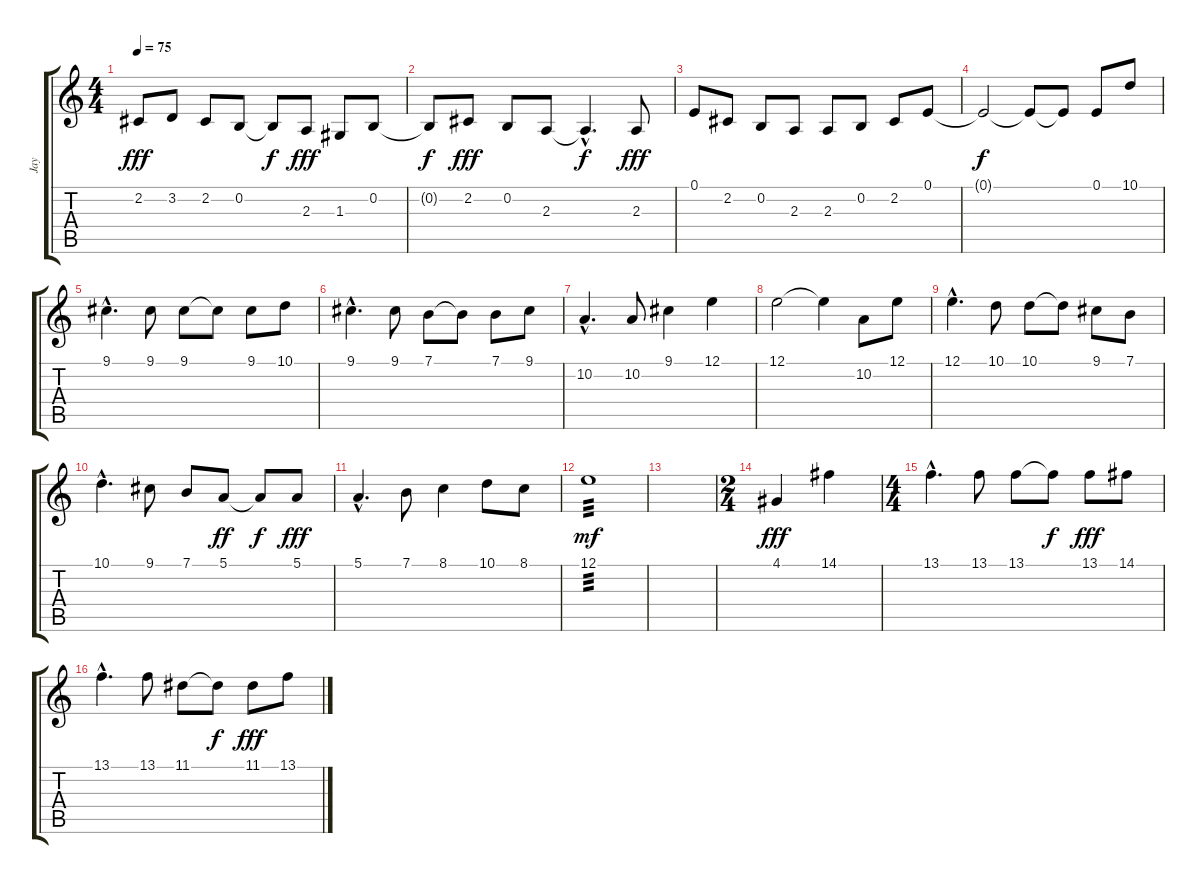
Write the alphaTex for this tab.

\track ("Jay" "Jay") {instrument vibraphone}
\staff {score tabs}
\tuning (E4 B3 G3 D3 A2 E2) {hide}
\ts (4 4)
\tempo 75
\clef g2
\ks c
2.2.8{dy fff} 3.2.8 2.2.8 0.2.8 0.2{t}.8{dy f} 2.3.8{dy fff} 1.3.8 0.2.8 |
0.2{t}.8{dy f} 2.2.8{dy fff} 0.2.8 2.3.8 2.3{hac t}.4{d dy f} 2.3.8{dy fff} |
0.1.8 2.2.8 0.2.8 2.3.8 2.3.8 0.2.8 2.2.8 0.1.8 |
0.1{t}.2{dy f} 0.1{t}.8 0.1{t}.8 0.1.8 10.1.8 |
9.1{hac}.4{d} 9.1.8 9.1.8 9.1{t}.8 9.1.8 10.1.8 |
9.1{hac}.4{d} 9.1.8 7.1.8 7.1{t}.8 7.1.8 9.1.8 |
10.2{hac}.4{d} 10.2.8 9.1.4 12.1.4 |
12.1.2 12.1{t}.4 10.2.8 12.1.8 |
12.1{hac}.4{d} 10.1.8 10.1.8 10.1{t}.8 9.1.8 7.1.8 |
10.1{hac}.4{d} 9.1.8 7.1.8 5.1.8{dy ff} 5.1{t}.8{dy f} 5.1.8{dy fff} |
5.1{hac}.4{d} 7.1.8 8.1.4 10.1.8 8.1.8 |
12.1.1{tp 3 dy mf} |
|
\ts (2 4)
4.1.4{dy fff} 14.1.4 |
\ts (4 4)
13.1{hac}.4{d} 13.1.8 13.1.8 13.1{t}.8{dy f} 13.1.8{dy fff} 14.1.8 |
13.1{hac}.4{d} 13.1.8 11.1.8 11.1{t}.8{dy f} 11.1.8{dy fff} 13.1.8
